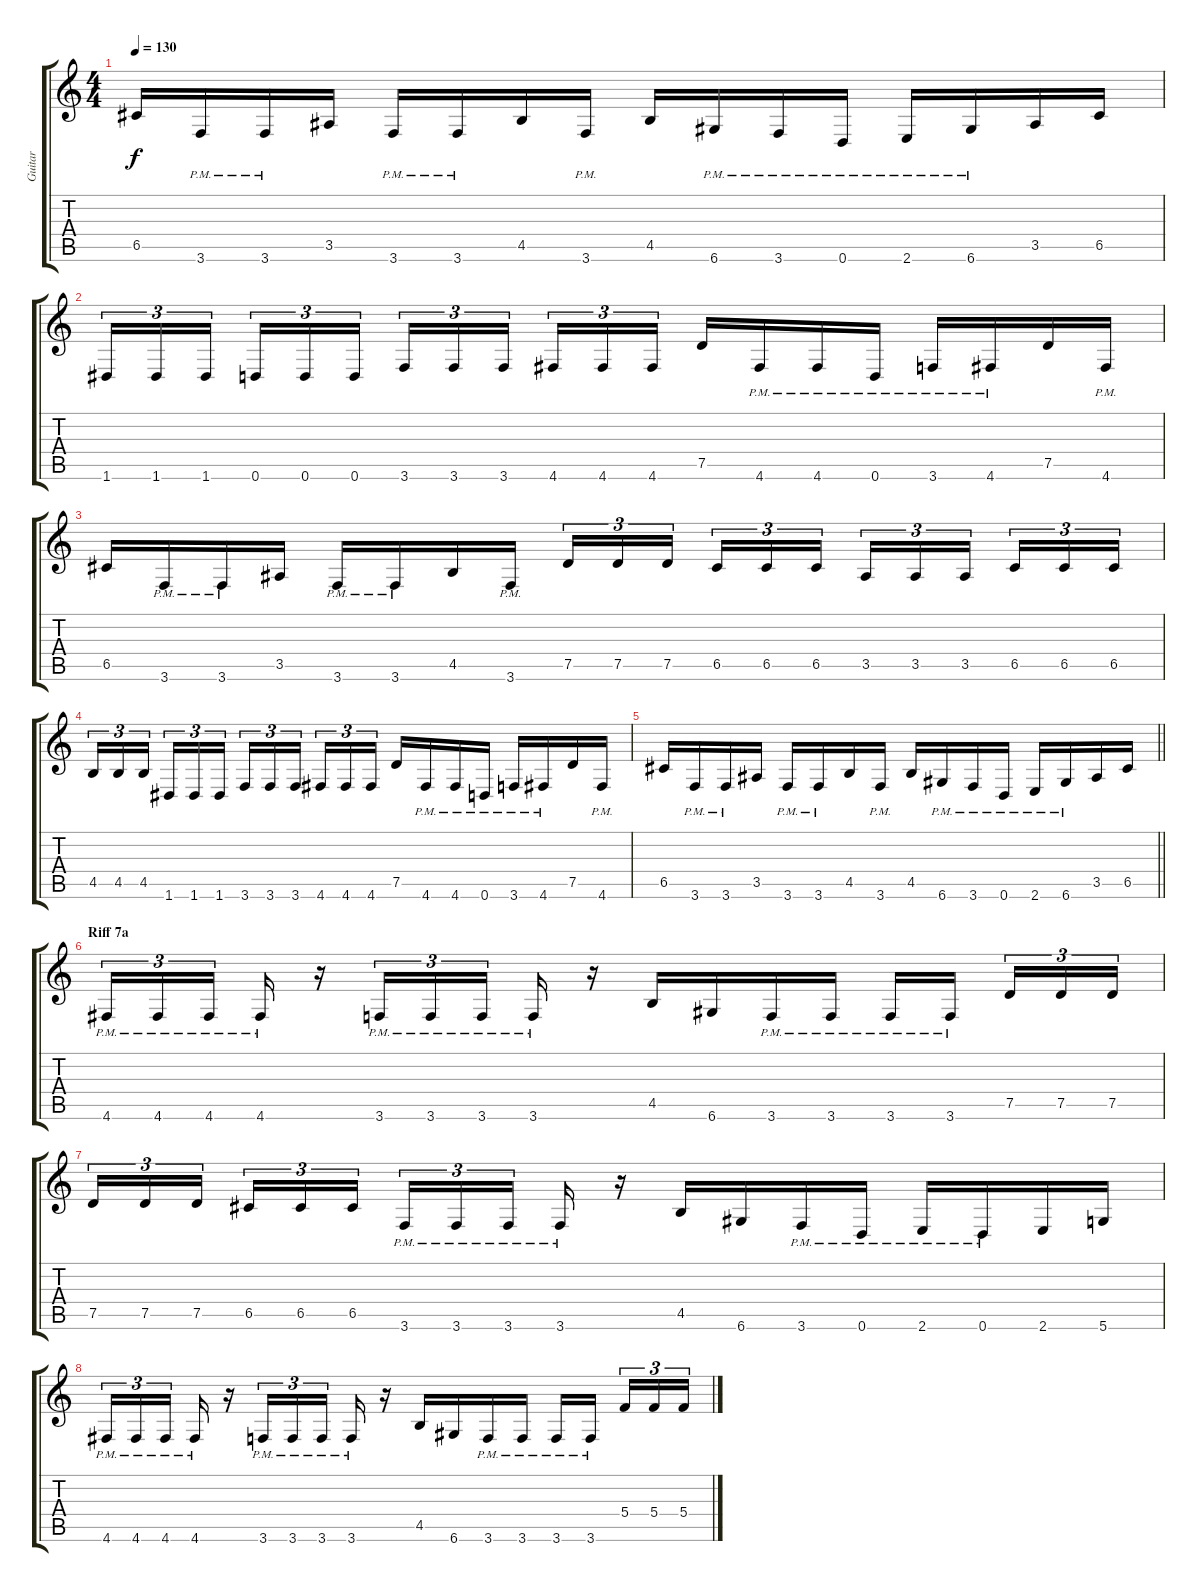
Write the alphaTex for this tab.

\track ("Guitar" "Guitar") {instrument distortionguitar}
\staff {score tabs}
\tuning (D4 A3 F3 C3 G2 D2) {hide}
\ts (4 4)
\tempo 130
\clef g2
\ks c
6.5.16{dy f} 3.6{pm}.16 3.6{pm}.16 3.5.16 3.6{pm}.16 3.6{pm}.16 4.5.16 3.6{pm}.16 4.5.16 6.6{pm}.16 3.6{pm}.16 0.6{pm}.16 2.6{pm}.16 6.6{pm}.16 3.5.16 6.5.16 |
1.6.16{tu (3 2)} 1.6.16{tu (3 2)} 1.6.16{tu (3 2) beam splitsecondary} 0.6.16{tu (3 2)} 0.6.16{tu (3 2)} 0.6.16{tu (3 2)} 3.6.16{tu (3 2)} 3.6.16{tu (3 2)} 3.6.16{tu (3 2) beam splitsecondary} 4.6.16{tu (3 2)} 4.6.16{tu (3 2)} 4.6.16{tu (3 2)} 7.5.16 4.6{pm}.16 4.6{pm}.16 0.6{pm}.16 3.6{pm}.16 4.6{pm}.16 7.5.16 4.6{pm}.16 |
6.5.16 3.6{pm}.16 3.6{pm}.16 3.5.16 3.6{pm}.16 3.6{pm}.16 4.5.16 3.6{pm}.16 7.5.16{tu (3 2)} 7.5.16{tu (3 2)} 7.5.16{tu (3 2) beam splitsecondary} 6.5.16{tu (3 2)} 6.5.16{tu (3 2)} 6.5.16{tu (3 2)} 3.5.16{tu (3 2)} 3.5.16{tu (3 2)} 3.5.16{tu (3 2) beam splitsecondary} 6.5.16{tu (3 2)} 6.5.16{tu (3 2)} 6.5.16{tu (3 2)} |
4.5.16{tu (3 2)} 4.5.16{tu (3 2)} 4.5.16{tu (3 2) beam splitsecondary} 1.6.16{tu (3 2)} 1.6.16{tu (3 2)} 1.6.16{tu (3 2)} 3.6.16{tu (3 2)} 3.6.16{tu (3 2)} 3.6.16{tu (3 2) beam splitsecondary} 4.6.16{tu (3 2)} 4.6.16{tu (3 2)} 4.6.16{tu (3 2)} 7.5.16 4.6{pm}.16 4.6{pm}.16 0.6{pm}.16 3.6{pm}.16 4.6{pm}.16 7.5.16 4.6{pm}.16 |
\barLineRight lightlight
6.5.16 3.6{pm}.16 3.6{pm}.16 3.5.16 3.6{pm}.16 3.6{pm}.16 4.5.16 3.6{pm}.16 4.5.16 6.6{pm}.16 3.6{pm}.16 0.6{pm}.16 2.6{pm}.16 6.6{pm}.16 3.5.16 6.5.16 |
\section ("" "Riff 7a")
4.6{pm}.16{tu (3 2)} 4.6{pm}.16{tu (3 2)} 4.6{pm}.16{tu (3 2) beam splitsecondary} 4.6{pm}.16 r.16 3.6{pm}.16{tu (3 2)} 3.6{pm}.16{tu (3 2)} 3.6{pm}.16{tu (3 2) beam splitsecondary} 3.6{pm}.16 r.16 4.5.16 6.6.16 3.6{pm}.16 3.6{pm}.16 3.6{pm}.16 3.6{pm}.16{beam splitsecondary} 7.5.16{tu (3 2)} 7.5.16{tu (3 2)} 7.5.16{tu (3 2)} |
7.5.16{tu (3 2)} 7.5.16{tu (3 2)} 7.5.16{tu (3 2) beam splitsecondary} 6.5.16{tu (3 2)} 6.5.16{tu (3 2)} 6.5.16{tu (3 2)} 3.6{pm}.16{tu (3 2)} 3.6{pm}.16{tu (3 2)} 3.6{pm}.16{tu (3 2) beam splitsecondary} 3.6{pm}.16 r.16 4.5.16 6.6.16 3.6{pm}.16 0.6{pm}.16 2.6{pm}.16 0.6{pm}.16 2.6.16 5.6.16 |
4.6{pm}.16{tu (3 2)} 4.6{pm}.16{tu (3 2)} 4.6{pm}.16{tu (3 2) beam splitsecondary} 4.6{pm}.16 r.16 3.6{pm}.16{tu (3 2)} 3.6{pm}.16{tu (3 2)} 3.6{pm}.16{tu (3 2) beam splitsecondary} 3.6{pm}.16 r.16 4.5.16 6.6.16 3.6{pm}.16 3.6{pm}.16 3.6{pm}.16 3.6{pm}.16{beam splitsecondary} 5.4.16{tu (3 2)} 5.4.16{tu (3 2)} 5.4.16{tu (3 2)}
